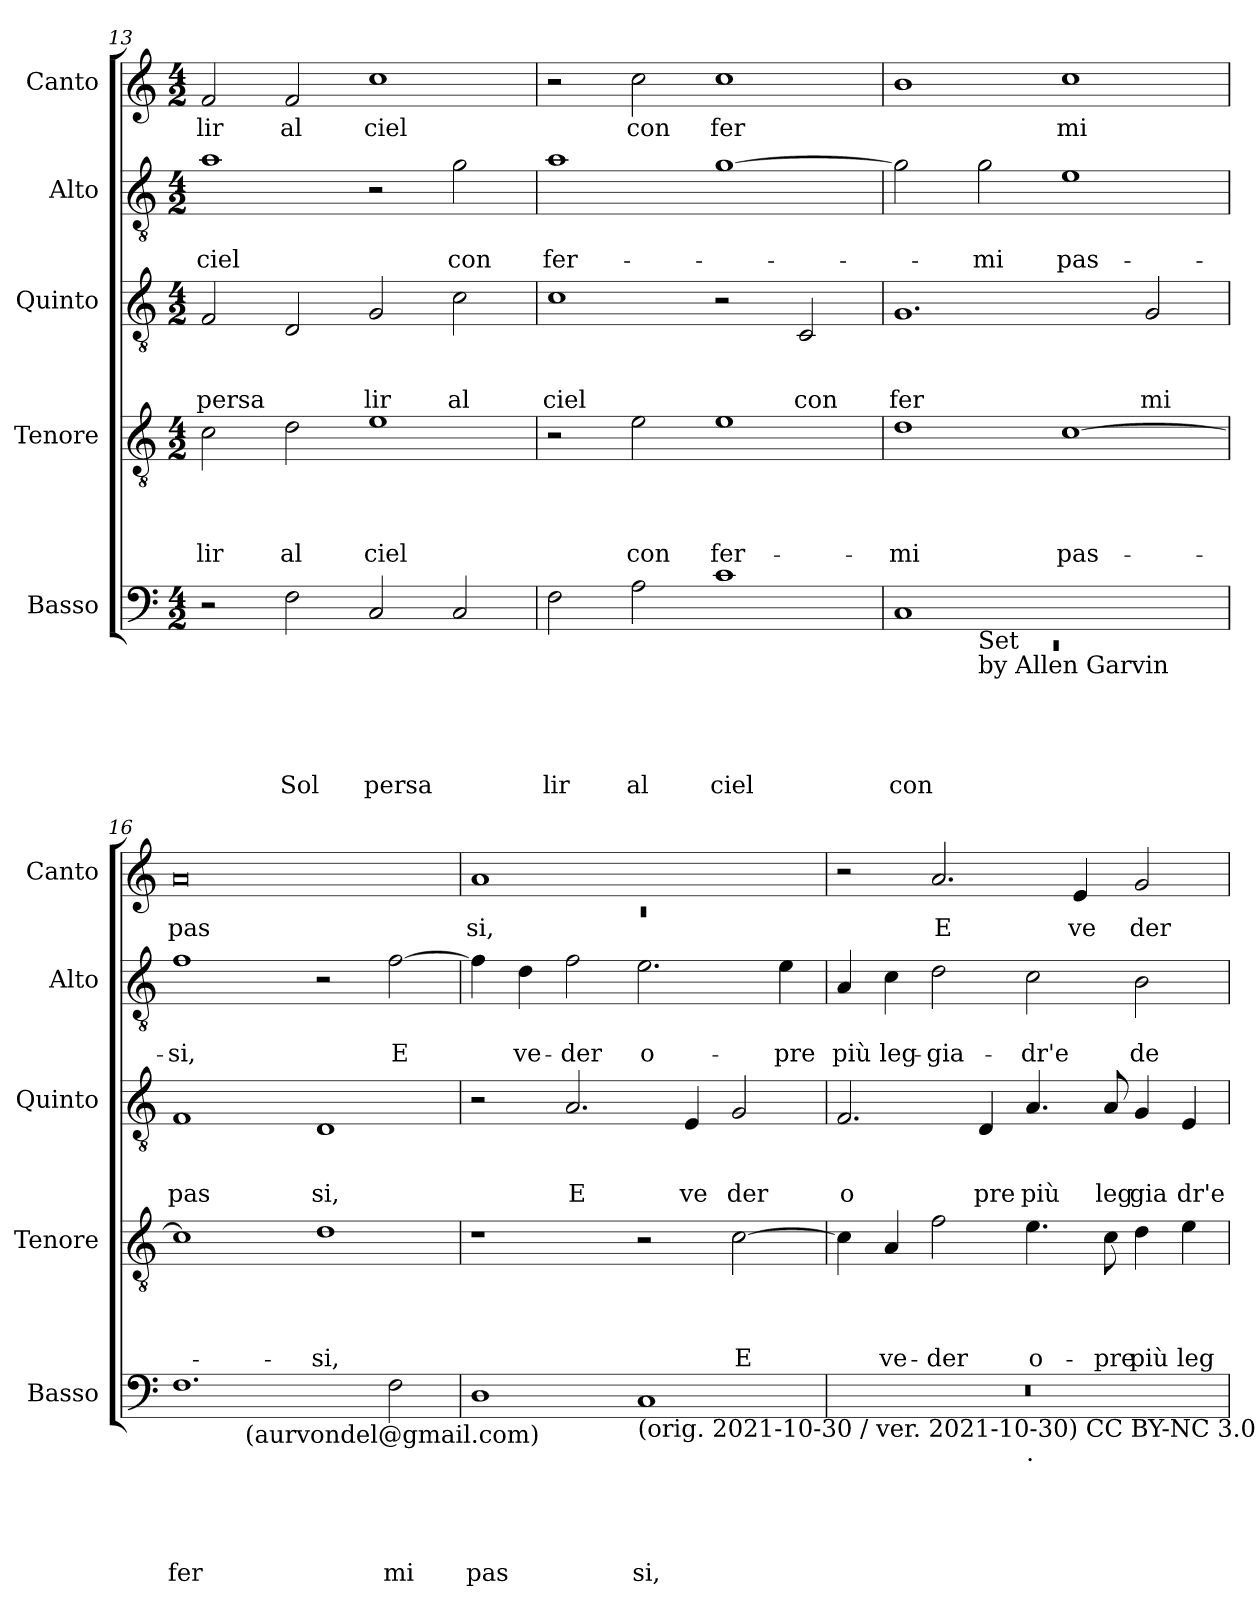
**kern	**text	**text	**text	**text	**text	**kern	**text	**text	**text	**text	**kern	**text	**text	**text	**kern	**text	**text	**kern	**text
*part5	*part5	*part5	*part5	*part5	*part5	*part4	*part4	*part4	*part4	*part4	*part3	*part3	*part3	*part3	*part2	*part2	*part2	*part1	*part1
*staff5	*staff5	*staff5	*staff5	*staff5	*staff5	*staff4	*staff4	*staff4	*staff4	*staff4	*staff3	*staff3	*staff3	*staff3	*staff2	*staff2	*staff2	*staff1	*staff1
*I"Basso	*	*	*	*	*	*I"Tenore	*	*	*	*	*I"Quinto	*	*	*	*I"Alto	*	*	*I"Canto	*
*I'Basso	*	*	*	*	*	*I'Tenore	*	*	*	*	*I'Quinto	*	*	*	*I'Alto	*	*	*I'Canto	*
*clefF4	*	*	*	*	*	*clefGv2	*	*	*	*	*clefGv2	*	*	*	*clefGv2	*	*	*clefG2	*
*k[]	*	*	*	*	*	*k[]	*	*	*	*	*k[]	*	*	*	*k[]	*	*	*k[]	*
*C:	*	*	*	*	*	*C:	*	*	*	*	*C:	*	*	*	*C:	*	*	*C:	*
*M4/2	*	*	*	*	*	*M4/2	*	*	*	*	*M4/2	*	*	*	*M4/2	*	*	*M4/2	*
=13	=13	=13	=13	=13	=13	=13	=13	=13	=13	=13	=13	=13	=13	=13	=13	=13	=13	=13	=13
!	!	!	!	!	!	!	!	!	!	!LO:LY:b	!	!	!	!LO:LY:b	!	!	!LO:LY:b	!	!LO:LY:b
2r	.	.	.	.	.	2c\	.	.	.	-lir	2F/	.	.	persa	1a	.	ciel	2f/	-lir
!	!	!	!	!	!LO:LY:b	!	!	!	!	!LO:LY:b	!	!	!	!	!	!	!	!	!LO:LY:b
2F\	.	.	.	.	Sol	2d\	.	.	.	al	2D/	.	.	.	.	.	.	2f/	al
!	!	!	!	!	!LO:LY:b	!	!	!	!	!LO:LY:b	!	!	!	!LO:LY:b	!	!	!	!	!LO:LY:b
2C/	.	.	.	.	persa	1e	.	.	.	ciel	2G/	.	.	lir	2r	.	.	1cc	ciel
!	!	!	!	!	!	!	!	!	!	!	!	!	!	!LO:LY:b	!	!	!LO:LY:b	!	!
2C/	.	.	.	.	.	.	.	.	.	.	2c\	.	.	al	2g\	.	con	.	.
!!LO:LB:g=z
=14	=14	=14	=14	=14	=14	=14	=14	=14	=14	=14	=14	=14	=14	=14	=14	=14	=14	=14	=14
!	!	!	!	!	!LO:LY:b	!	!	!	!	!	!	!	!	!LO:LY:b	!	!	!LO:LY:b	!	!
2F\	.	.	.	.	lir	2r	.	.	.	.	1c	.	.	ciel	1a	.	fer-	2r	.
!	!	!	!	!	!LO:LY:b	!	!	!	!	!LO:LY:b	!	!	!	!	!	!	!	!	!LO:LY:b
2A\	.	.	.	.	al	2e\	.	.	.	con	.	.	.	.	.	.	.	2cc\	con
!	!	!	!	!	!LO:LY:b	!	!	!	!	!LO:LY:b	!	!	!	!	!	!	!	!	!LO:LY:b
1c	.	.	.	.	ciel	1e	.	.	.	fer-	2r	.	.	.	[>1g	.	.	1cc	fer
!	!	!	!	!	!	!	!	!	!	!	!	!	!	!LO:LY:b	!	!	!	!	!
.	.	.	.	.	.	.	.	.	.	.	2C/	.	.	con	.	.	.	.	.
=15	=15	=15	=15	=15	=15	=15	=15	=15	=15	=15	=15	=15	=15	=15	=15	=15	=15	=15	=15
*^	*	*	*	*	*	*	*	*	*	*	*	*	*	*	*	*	*	*	*
!	!LO:N:vis=1	!	!	!	!	!LO:LY:b	!	!	!	!	!LO:LY:b	!	!	!	!LO:LY:b	!	!	!	!	!
*^	*^	*	*	*	*	*	*	*	*	*	*	*	*	*	*	*	*	*	*	*
0ryy	0rEE	1C	2ryy	.	.	.	.	con	1d	.	.	.	-mi	1.G	.	.	fer	2g\]	.	.	1b	.
!	!	!	!LO:TX:b:t=Set	!	!	!	!	!	!	!	!	!	!	!	!	!	!	!	!	!	!	!
!	!	!	!LO:TX:b:t=by Allen Garvin	!	!	!	!	!	!	!	!	!	!	!	!	!	!	!	!	!	!	!
!	!	!	!	!	!	!	!	!	!	!	!	!	!	!	!	!	!	!	!	!LO:LY:b	!	!
.	.	.	1.ryy	.	.	.	.	.	.	.	.	.	.	.	.	.	.	2g\	.	-mi	.	.
!	!	!	!	!	!	!	!	!	!	!	!	!	!LO:LY:b	!	!	!	!	!	!	!LO:LY:b	!	!LO:LY:b
.	.	1ryy	.	.	.	.	.	.	[>1c	.	.	.	pas-	.	.	.	.	1e	.	pas-	1cc	mi
!	!	!	!	!	!	!	!	!	!	!	!	!	!	!	!	!	!LO:LY:b	!	!	!	!	!
.	.	.	.	.	.	.	.	.	.	.	.	.	.	2G/	.	.	mi	.	.	.	.	.
=16	=16	=16	=16	=16	=16	=16	=16	=16	=16	=16	=16	=16	=16	=16	=16	=16	=16	=16	=16	=16	=16	=16
!	!	!	!	!	!	!	!	!LO:LY:b	!	!	!	!	!	!	!	!	!LO:LY:b	!	!	!LO:LY:b	!	!LO:LY:b
*	*v	*v	*v	*	*	*	*	*	*	*	*	*	*	*	*	*	*	*	*	*	*	*
1.F	2ryy	.	.	.	.	fer	1c]	.	.	.	.	1F	.	.	pas	1f	.	-si,	0a	pas
!	!LO:TX:b:t=(aurvondel@gmail.com)	!	!	!	!	!	!	!	!	!	!	!	!	!	!	!	!	!	!	!
.	1.ryy	.	.	.	.	.	.	.	.	.	.	.	.	.	.	.	.	.	.	.
!	!	!	!	!	!	!	!	!	!	!	!LO:LY:b	!	!	!	!LO:LY:b	!	!	!	!	!
.	.	.	.	.	.	.	1d	.	.	.	-si,	1D	.	.	si,	2r	.	.	.	.
!	!	!	!	!	!	!LO:LY:b	!	!	!	!	!	!	!	!	!	!	!	!LO:LY:b	!	!
2F\	.	.	.	.	.	mi	.	.	.	.	.	.	.	.	.	[>2f\	.	E	.	.
=17	=17	=17	=17	=17	=17	=17	=17	=17	=17	=17	=17	=17	=17	=17	=17	=17	=17	=17	=17	=17
*	*	*	*	*	*	*	*	*	*	*	*	*	*	*	*	*	*	*	*^	*
!	!	!	!	!	!	!LO:LY:b	!	!	!	!	!	!	!	!	!	!	!	!	!	!LO:N:vis=1	!LO:LY:b
*v	*v	*	*	*	*	*	*	*	*	*	*	*	*	*	*	*	*	*	*	*	*
1D	.	.	.	.	pas	1r	.	.	.	.	2r	.	.	.	4f\]	.	.	1a	0rc	si,
!	!	!	!	!	!	!	!	!	!	!	!	!	!	!	!	!	!LO:LY:b	!	!	!
.	.	.	.	.	.	.	.	.	.	.	.	.	.	.	4d\	.	ve-	.	.	.
!	!	!	!	!	!	!	!	!	!	!	!	!	!	!LO:LY:b	!	!	!LO:LY:b	!	!	!
.	.	.	.	.	.	.	.	.	.	.	2.A/	.	.	E	2f\	.	-der	.	.	.
!LO:TX:b:t=(orig. 2021-10-30 / ver. 2021-10-30) CC BY-NC 3.0	!	!	!	!	!	!	!	!	!	!	!	!	!	!	!	!	!	!	!	!
!	!	!	!	!	!LO:LY:b	!	!	!	!	!	!	!	!	!	!	!	!LO:LY:b	!	!	!
1C	.	.	.	.	si,	2r	.	.	.	.	.	.	.	.	2.e\	.	o-	1ryy	.	.
!	!	!	!	!	!	!	!	!	!	!	!	!	!	!LO:LY:b	!	!	!	!	!	!
.	.	.	.	.	.	.	.	.	.	.	4E/	.	.	ve	.	.	.	.	.	.
!	!	!	!	!	!	!	!	!	!	!LO:LY:b	!	!	!	!LO:LY:b	!	!	!	!	!	!
.	.	.	.	.	.	[>2c\	.	.	.	E	2G/	.	.	der	.	.	.	.	.	.
!	!	!	!	!	!	!	!	!	!	!	!	!	!	!	!	!	!LO:LY:b	!	!	!
.	.	.	.	.	.	.	.	.	.	.	.	.	.	.	4e\	.	-pre	.	.	.
*	*	*	*	*	*	*	*	*	*	*	*	*	*	*	*	*	*	*v	*v	*
=18	=18	=18	=18	=18	=18	=18	=18	=18	=18	=18	=18	=18	=18	=18	=18	=18	=18	=18	=18
!	!	!	!	!	!	!	!	!	!	!	!	!	!	!LO:LY:b	!	!	!LO:LY:b	!	!
*^	*	*	*	*	*	*	*	*	*	*	*	*	*	*	*	*	*	*	*
0r	1ryy	.	.	.	.	.	4c\]	.	.	.	.	2.F/	.	.	o	4A/	.	più	2r	.
!	!	!	!	!	!	!	!	!	!	!	!LO:LY:b	!	!	!	!	!	!	!LO:LY:b	!	!
.	.	.	.	.	.	.	4A/	.	.	.	ve-	.	.	.	.	4c\	.	leg-	.	.
!	!	!	!	!	!	!	!	!	!	!	!LO:LY:b	!	!	!	!	!	!	!LO:LY:b	!	!LO:LY:b
.	.	.	.	.	.	.	2f\	.	.	.	-der	.	.	.	.	2d\	.	-gia-	2.a/	E
!	!	!	!	!	!	!	!	!	!	!	!	!	!	!	!LO:LY:b	!	!	!	!	!
.	.	.	.	.	.	.	.	.	.	.	.	4D/	.	.	pre	.	.	.	.	.
!	!LO:TX:b:t=.	!	!	!	!	!	!	!	!	!	!	!	!	!	!	!	!	!	!	!
!	!	!	!	!	!	!	!	!	!	!	!LO:LY:b	!	!	!	!LO:LY:b	!	!	!LO:LY:b	!	!
.	1ryy	.	.	.	.	.	4.e\	.	.	.	o-	4.A/	.	.	più	2c\	.	-dr'e	.	.
!	!	!	!	!	!	!	!	!	!	!	!	!	!	!	!	!	!	!	!	!LO:LY:b
.	.	.	.	.	.	.	.	.	.	.	.	.	.	.	.	.	.	.	4e/	ve
!	!	!	!	!	!	!	!	!	!	!	!LO:LY:b	!	!	!	!LO:LY:b	!	!	!	!	!
.	.	.	.	.	.	.	8c\	.	.	.	-pre	8A/	.	.	leg	.	.	.	.	.
!	!	!	!	!	!	!	!	!	!	!	!LO:LY:b	!	!	!	!LO:LY:b	!	!	!LO:LY:b	!	!LO:LY:b
.	.	.	.	.	.	.	4d\	.	.	.	più	4G/	.	.	gia	2B\	.	de-	2g/	der
!	!	!	!	!	!	!	!	!	!	!	!LO:LY:b	!	!	!	!LO:LY:b	!	!	!	!	!
.	.	.	.	.	.	.	4e\	.	.	.	leg-	4E/	.	.	dr'e	.	.	.	.	.
*v	*v	*	*	*	*	*	*	*	*	*	*	*	*	*	*	*	*	*	*	*
=	=	=	=	=	=	=	=	=	=	=	=	=	=	=	=	=	=	=	=
*-	*-	*-	*-	*-	*-	*-	*-	*-	*-	*-	*-	*-	*-	*-	*-	*-	*-	*-	*-
